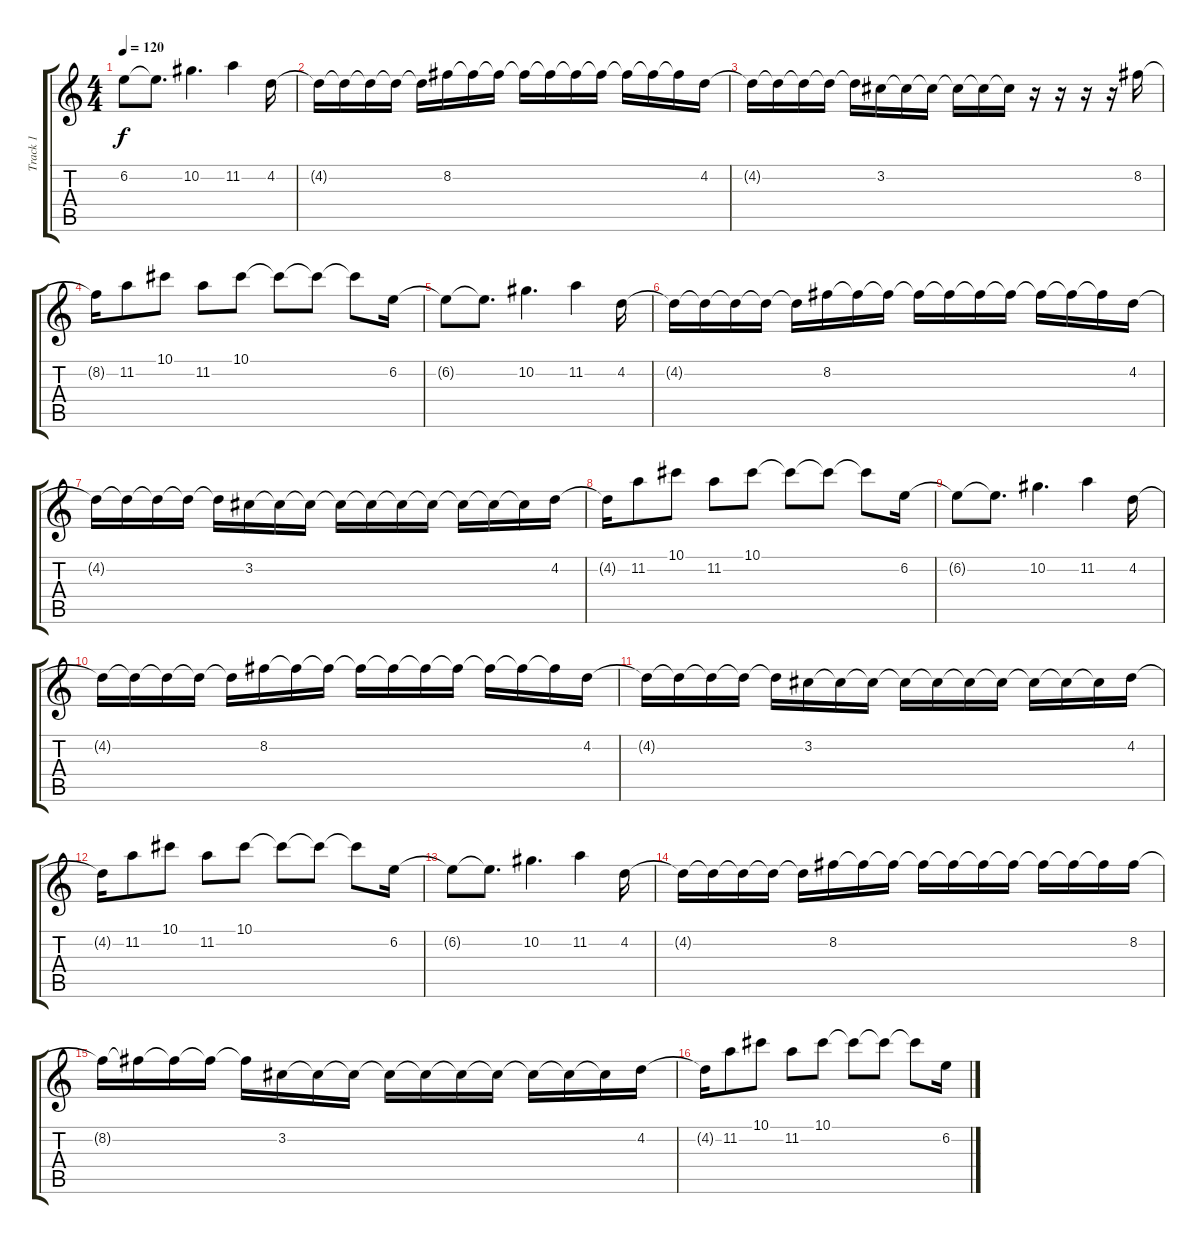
\track ("Track 1" "Track 1") {instrument distortionguitar}
\staff {score tabs}
\tuning (Eb4 Bb3 Gb3 Db3 Ab2 Db2) {hide}
\ts (4 4)
\tempo 120
\clef g2
\ks c
6.2{t}.8{dy f} 6.2{t}.8{d} 10.2.4{d} 11.2.4 4.2.16 |
4.2{t}.16 4.2{t}.16 4.2{t}.16 4.2{t}.16 4.2{t}.16 8.2.16 8.2{t}.16 8.2{t}.16 8.2{t}.16 8.2{t}.16 8.2{t}.16 8.2{t}.16 8.2{t}.16 8.2{t}.16 8.2{t}.16 4.2.16 |
4.2{t}.16 4.2{t}.16 4.2{t}.16 4.2{t}.16 4.2{t}.16 3.2.16 3.2{t}.16 3.2{t}.16 3.2{t}.16 3.2{t}.16 3.2{t}.16 r.16 r.16 r.16 r.16 8.2.16 |
8.2{t}.16 11.2.8 10.1.8 11.2.8 10.1.8 10.1{t}.8 10.1{t}.8 10.1{t}.8 6.2.16 |
6.2{t}.8 6.2{t}.8{d} 10.2.4{d} 11.2.4 4.2.16 |
4.2{t}.16 4.2{t}.16 4.2{t}.16 4.2{t}.16 4.2{t}.16 8.2.16 8.2{t}.16 8.2{t}.16 8.2{t}.16 8.2{t}.16 8.2{t}.16 8.2{t}.16 8.2{t}.16 8.2{t}.16 8.2{t}.16 4.2.16 |
4.2{t}.16 4.2{t}.16 4.2{t}.16 4.2{t}.16 4.2{t}.16 3.2.16 3.2{t}.16 3.2{t}.16 3.2{t}.16 3.2{t}.16 3.2{t}.16 3.2{t}.16 3.2{t}.16 3.2{t}.16 3.2{t}.16 4.2.16 |
4.2{t}.16 11.2.8 10.1.8 11.2.8 10.1.8 10.1{t}.8 10.1{t}.8 10.1{t}.8 6.2.16 |
6.2{t}.8 6.2{t}.8{d} 10.2.4{d} 11.2.4 4.2.16 |
4.2{t}.16 4.2{t}.16 4.2{t}.16 4.2{t}.16 4.2{t}.16 8.2.16 8.2{t}.16 8.2{t}.16 8.2{t}.16 8.2{t}.16 8.2{t}.16 8.2{t}.16 8.2{t}.16 8.2{t}.16 8.2{t}.16 4.2.16 |
4.2{t}.16 4.2{t}.16 4.2{t}.16 4.2{t}.16 4.2{t}.16 3.2.16 3.2{t}.16 3.2{t}.16 3.2{t}.16 3.2{t}.16 3.2{t}.16 3.2{t}.16 3.2{t}.16 3.2{t}.16 3.2{t}.16 4.2.16 |
4.2{t}.16 11.2.8 10.1.8 11.2.8 10.1.8 10.1{t}.8 10.1{t}.8 10.1{t}.8 6.2.16 |
6.2{t}.8 6.2{t}.8{d} 10.2.4{d} 11.2.4 4.2.16 |
4.2{t}.16 4.2{t}.16 4.2{t}.16 4.2{t}.16 4.2{t}.16 8.2.16 8.2{t}.16 8.2{t}.16 8.2{t}.16 8.2{t}.16 8.2{t}.16 8.2{t}.16 8.2{t}.16 8.2{t}.16 8.2{t}.16 8.2.16 |
8.2{t}.16 8.2{t}.16 8.2{t}.16 8.2{t}.16 8.2{t}.16 3.2.16 3.2{t}.16 3.2{t}.16 3.2{t}.16 3.2{t}.16 3.2{t}.16 3.2{t}.16 3.2{t}.16 3.2{t}.16 3.2{t}.16 4.2.16 |
4.2{t}.16 11.2.8 10.1.8 11.2.8 10.1.8 10.1{t}.8 10.1{t}.8 10.1{t}.8 6.2.16
